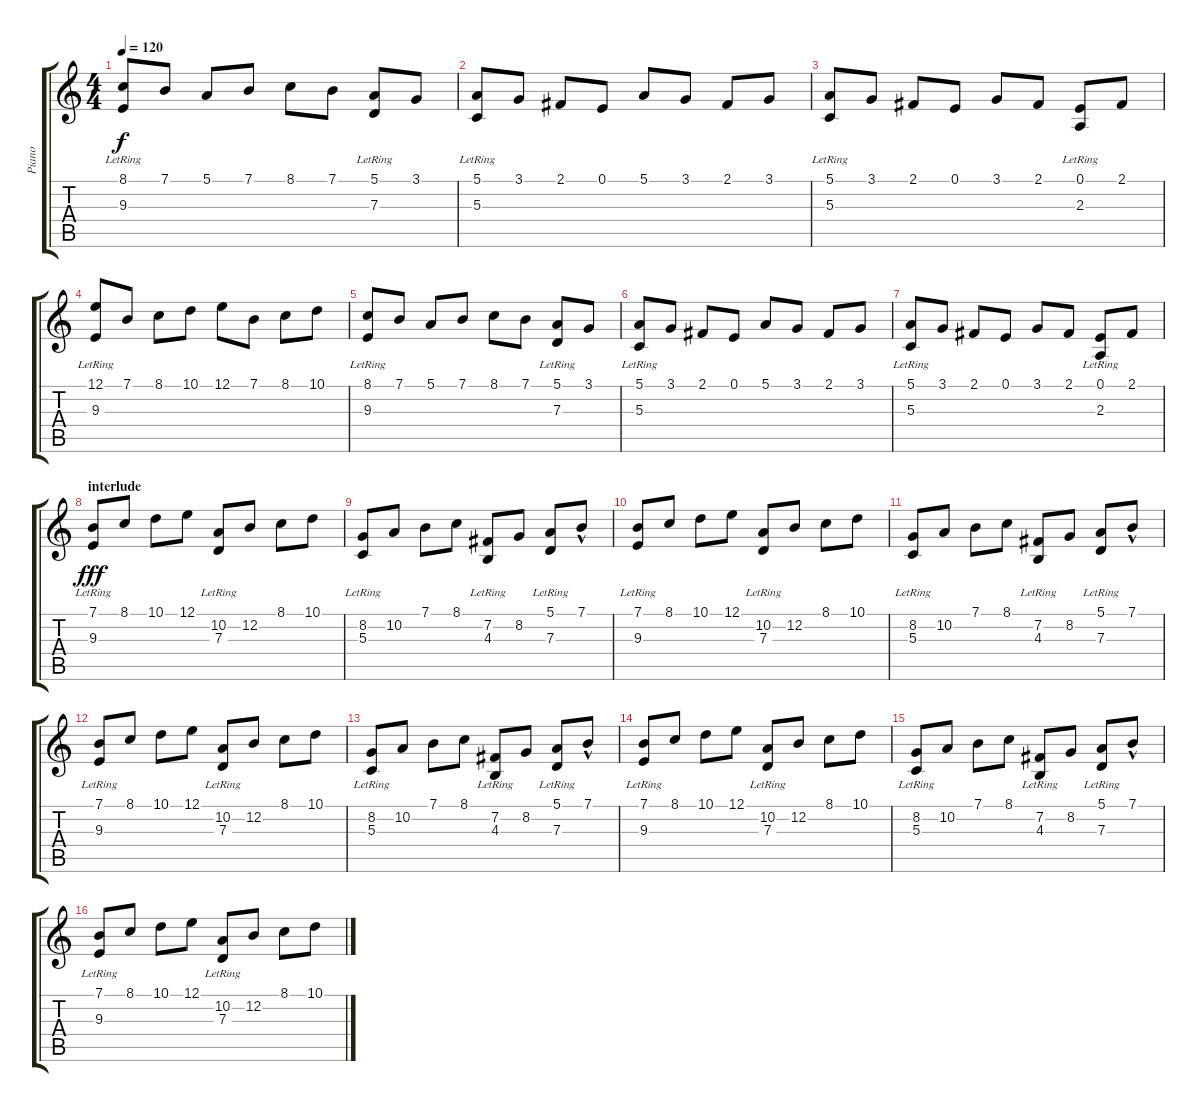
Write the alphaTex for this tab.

\track ("Piano" "Piano") {instrument acousticgrandpiano}
\staff {score tabs}
\tuning (E4 B3 G3 D3 A2 E2) {hide}
\ts (4 4)
\tempo 120
\clef g2
\ks c
(8.1 9.3{lr}).8{dy f} 7.1.8 5.1.8 7.1.8 8.1.8 7.1.8 (5.1 7.3{lr}).8 3.1.8 |
(5.1 5.3{lr}).8 3.1.8 2.1.8 0.1.8 5.1.8 3.1.8 2.1.8 3.1.8 |
(5.1 5.3{lr}).8 3.1.8 2.1.8 0.1.8 3.1.8 2.1.8 (0.1 2.3{lr}).8 2.1.8 |
(12.1 9.3{lr}).8 7.1.8 8.1.8 10.1.8 12.1.8 7.1.8 8.1.8 10.1.8 |
(8.1 9.3{lr}).8 7.1.8 5.1.8 7.1.8 8.1.8 7.1.8 (5.1 7.3{lr}).8 3.1.8 |
(5.1 5.3{lr}).8 3.1.8 2.1.8 0.1.8 5.1.8 3.1.8 2.1.8 3.1.8 |
(5.1 5.3{lr}).8 3.1.8 2.1.8 0.1.8 3.1.8 2.1.8 (0.1 2.3{lr}).8 2.1.8 |
\section ("" "interlude")
(7.1 9.3{lr}).8{dy fff} 8.1.8 10.1.8 12.1.8 (10.2 7.3{lr}).8 12.2.8 8.1.8 10.1.8 |
(8.2 5.3{lr}).8 10.2.8 7.1.8 8.1.8 (7.2 4.3{lr}).8 8.2.8 (5.1 7.3{lr}).8 7.1{hac}.8 |
(7.1 9.3{lr}).8 8.1.8 10.1.8 12.1.8 (10.2 7.3{lr}).8 12.2.8 8.1.8 10.1.8 |
(8.2 5.3{lr}).8 10.2.8 7.1.8 8.1.8 (7.2 4.3{lr}).8 8.2.8 (5.1 7.3{lr}).8 7.1{hac}.8 |
(7.1 9.3{lr}).8 8.1.8 10.1.8 12.1.8 (10.2 7.3{lr}).8 12.2.8 8.1.8 10.1.8 |
(8.2 5.3{lr}).8 10.2.8 7.1.8 8.1.8 (7.2 4.3{lr}).8 8.2.8 (5.1 7.3{lr}).8 7.1{hac}.8 |
(7.1 9.3{lr}).8 8.1.8 10.1.8 12.1.8 (10.2 7.3{lr}).8 12.2.8 8.1.8 10.1.8 |
(8.2 5.3{lr}).8 10.2.8 7.1.8 8.1.8 (7.2 4.3{lr}).8 8.2.8 (5.1 7.3{lr}).8 7.1{hac}.8 |
(7.1 9.3{lr}).8 8.1.8 10.1.8 12.1.8 (10.2 7.3{lr}).8 12.2.8 8.1.8 10.1.8
